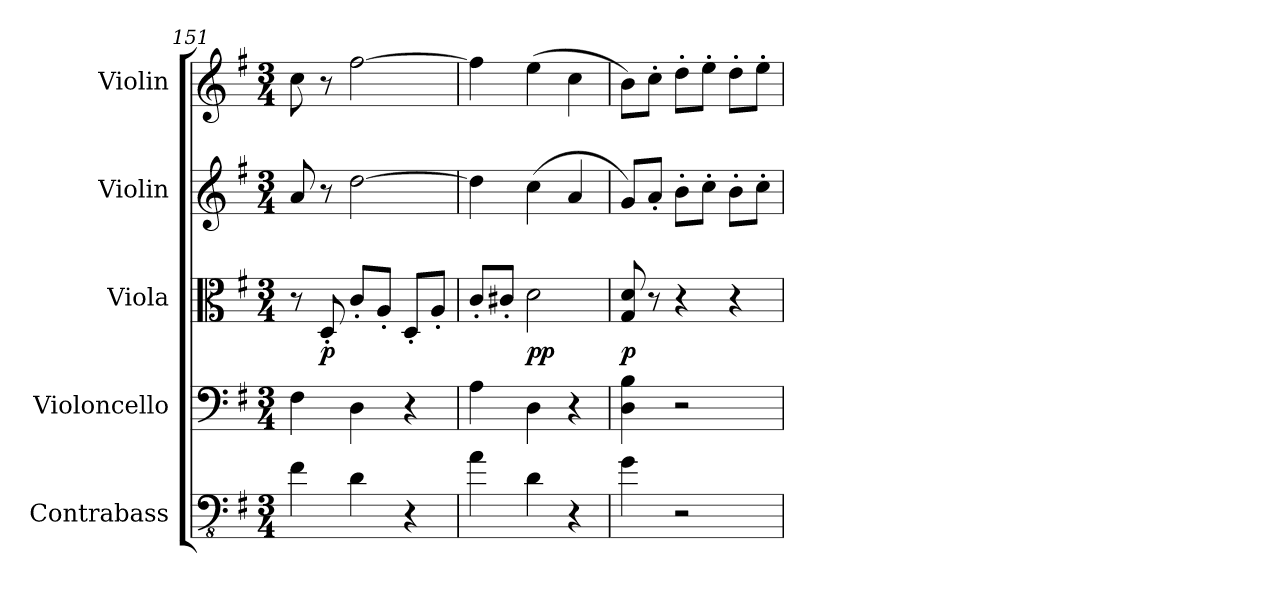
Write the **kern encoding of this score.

**kern	**kern	**kern	**dynam	**kern	**kern
*part5	*part4	*part3	*part3	*part2	*part1
*staff5	*staff4	*staff3	*staff3	*staff2	*staff1
*I"Contrabass	*I"Violoncello	*I"Viola	*	*I"Violin	*I"Violin
*I'Cb.	*I'Vc.	*I'Vla.	*	*I'Vln.	*I'Vln.
*clefFv4	*clefF4	*clefC3	*	*clefG2	*clefG2
*ITrd7c12	*	*	*	*	*
*k[f#]	*k[f#]	*k[f#]	*	*k[f#]	*k[f#]
*M3/4	*M3/4	*M3/4	*	*M3/4	*M3/4
=151	=151	=151	=151	=151	=151
4FF#\	4F#\	8r	.	8a/	8cc\
!	!	!	!LO:DY:b	!	!
.	.	8D'/	p	8r	8r
4DD\	4D\	8c'/L	.	[2dd\	[2ff#\
.	.	8A'/J	.	.	.
4r	4r	8D'/L	.	.	.
.	.	8A'/J	.	.	.
=152	=152	=152	=152	=152	=152
4AA\	4A\	8c'/L	.	4dd\]	4ff#\]
.	.	8c#X'/J	.	.	.
!	!	!	!LO:DY:b	!	!
4DD\	4D\	2d\	pp	(4cc\	(4ee\
4r	4r	.	.	4a/	4cc\
=153	=153	=153	=153	=153	=153
!	!	!	!LO:DY:b	!	!
4GG\	4D\ 4B\	8G/ 8d/	p	8g/L)	8b\L)
.	.	8r	.	8a'/J	8cc'\J
2r	2r	4r	.	8b'\L	8dd'\L
.	.	.	.	8cc'\J	8ee'\J
.	.	4r	.	8b'\L	8dd'\L
.	.	.	.	8cc'\J	8ee'\J
=	=	=	=	=	=
*-	*-	*-	*-	*-	*-
